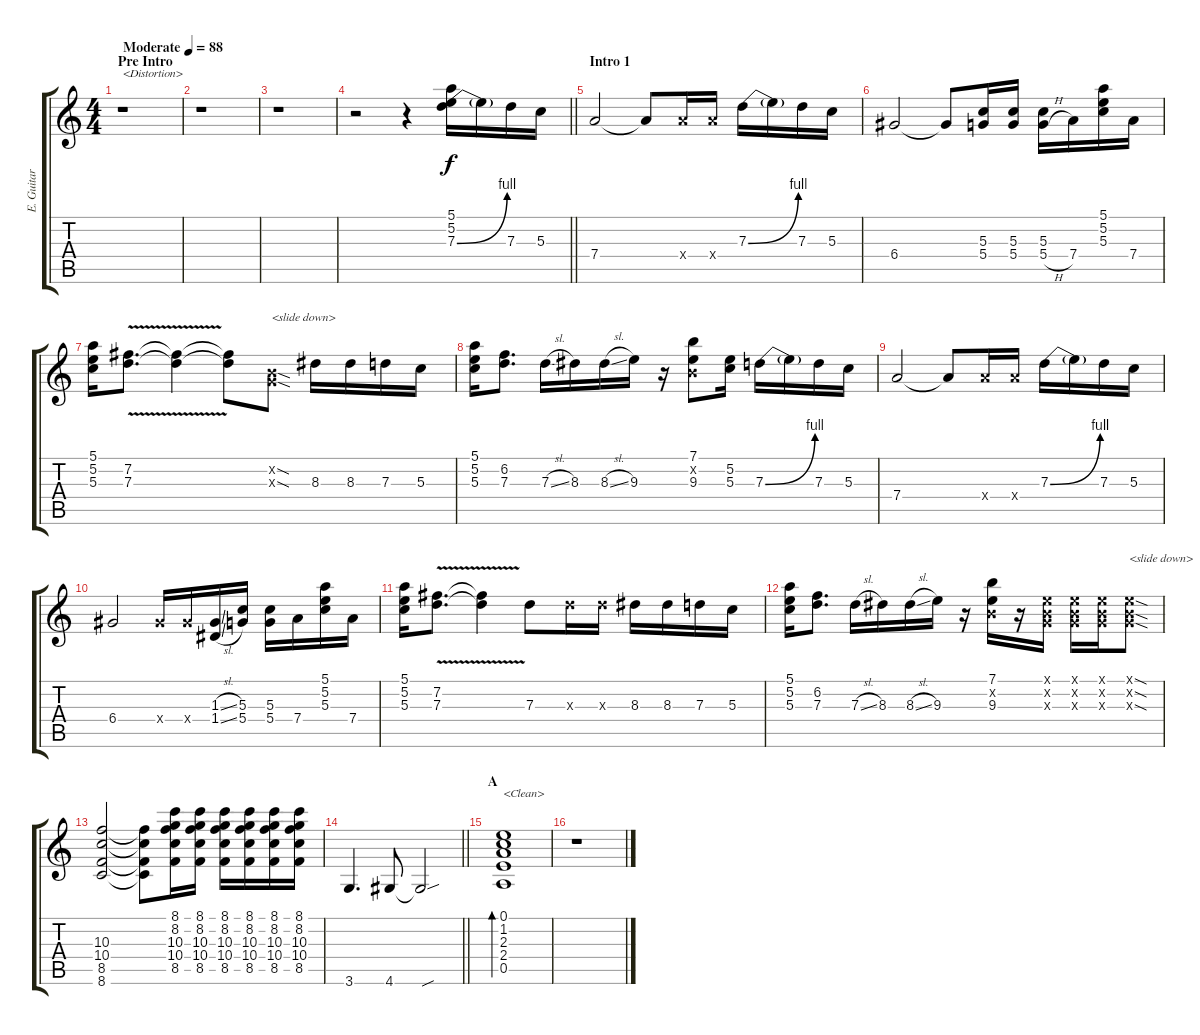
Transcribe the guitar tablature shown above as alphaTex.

\track ("E. Guitar III" "E. Guitar ") {instrument overdrivenguitar}
\staff {score tabs}
\tuning (E4 B3 G3 D3 A2 E2) {hide}
\ts (4 4)
\section ("" "Pre Intro")
\tempo (88 "Moderate")
\clef g2
\ks c
r.1{txt "<Distortion>" dy f instrument overdrivenguitar} |
r.1 |
r.1 |
\barLineRight lightlight
r.2 r.4 (5.1 5.2 7.3{be (bend 0 0 60 4)}).16 7.3{t}.16 7.3.16 5.3.16 |
\section ("" "Intro 1")
7.4.2 7.4{t}.8 7.4{x}.16 7.4{x}.16 7.3{be (bend 0 0 60 4)}.16 7.3{t}.16 7.3.16 5.3.16 |
6.4.2 6.4{t}.8 (5.3 5.4).16 (5.3 5.4).16 (5.3 5.4{h}).16 7.4.16 (5.1 5.2 5.3).16 7.4.16 |
(5.1 5.2 5.3).16 (7.2{v} 7.3{v}).8{d} (7.2{t} 7.3{t}).4 (7.2{t} 7.3{t}).8 (0.2{sod x} 0.3{sod x}).8{txt "<slide down>"} 8.3.16 8.3.16 7.3.16 5.3.16 |
(5.1 5.2 5.3).16 (6.2 7.3).8{d} 7.3{sl}.16 8.3.16 8.3{sl}.16 9.3.16 r.16 (7.1 0.2{x} 9.3).8 (5.2 5.3).16 7.3{be (bend 0 0 60 4)}.16 7.3{t}.16 7.3.16 5.3.16 |
7.4.2 7.4{t}.8 7.4{x}.16 7.4{x}.16 7.3{be (bend 0 0 60 4)}.16 7.3{t}.16 7.3.16 5.3.16 |
6.4.2 6.4{x}.16 6.4{x}.16 (1.3{sl} 1.4{sl}).16 (5.3 5.4).16 (5.3 5.4).16 7.4.16 (5.1 5.2 5.3).16 7.4.16 |
(5.1 5.2 5.3).16 (7.2{v} 7.3{v}).8{d} (7.2{t} 7.3{t}).4 7.3.8 7.3{x}.16 7.3{x}.16 8.3.16 8.3.16 7.3.16 5.3.16 |
(5.1 5.2 5.3).16 (6.2 7.3).8{d} 7.3{sl}.16 8.3.16 8.3{sl}.16 9.3.16 r.16 (7.1 0.2{x} 9.3).16 r.16 (0.1{x} 0.2{x} 0.3{x}).16 (0.1{x} 0.2{x} 0.3{x}).16 (0.1{x} 0.2{x} 0.3{x}).16 (0.1{sod x} 0.2{sod x} 0.3{sod x}).8{txt "<slide down>"} |
(10.3 10.4 8.5 8.6).2 (10.3{t} 10.4{t} 8.5{t} 8.6{t}).8 (8.1 8.2 10.3 10.4 8.5).16 (8.1 8.2 10.3 10.4 8.5).16 (8.1 8.2 10.3 10.4 8.5).16 (8.1 8.2 10.3 10.4 8.5).16 (8.1 8.2 10.3 10.4 8.5).16 (8.1 8.2 10.3 10.4 8.5).16 |
\barLineRight lightlight
3.6.4{d} 4.6.8 4.6{sou t}.2 |
\section ("" "A")
(0.1 1.2 2.3 2.4 0.5).1{bd 120 txt "<Clean>" instrument electricguitarclean} |
r.1
